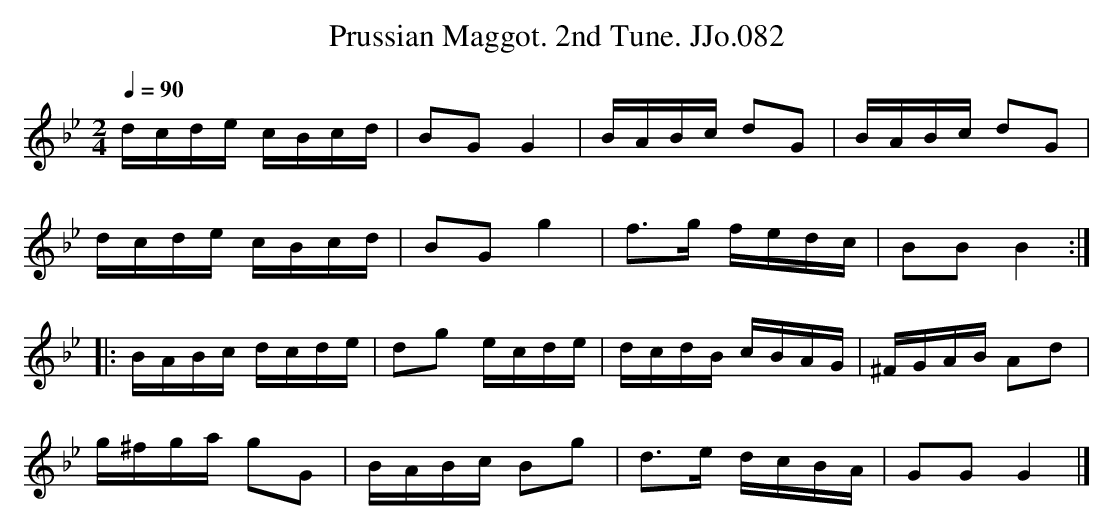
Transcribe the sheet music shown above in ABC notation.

X:1
T:Prussian Maggot. 2nd Tune. JJo.082
M:2/4
L:1/8
Q:1/4=90
K:Gm
d/c/d/e/ c/B/c/d/ | BG G2 | B/A/B/c/ dG | B/A/B/c/ dG |
d/c/d/e/ c/B/c/d/ | BG g2 | f>g f/e/d/c/ | BB B2 :|
|: B/A/B/c/ d/c/d/e/ | dg e/c/d/e/ | d/c/d/B/ c/B/A/G/ | ^F/G/A/B/ Ad |
g/^f/g/a/ gG | B/A/B/c/ Bg | d>e d/c/B/A/ | GG G2 |]
